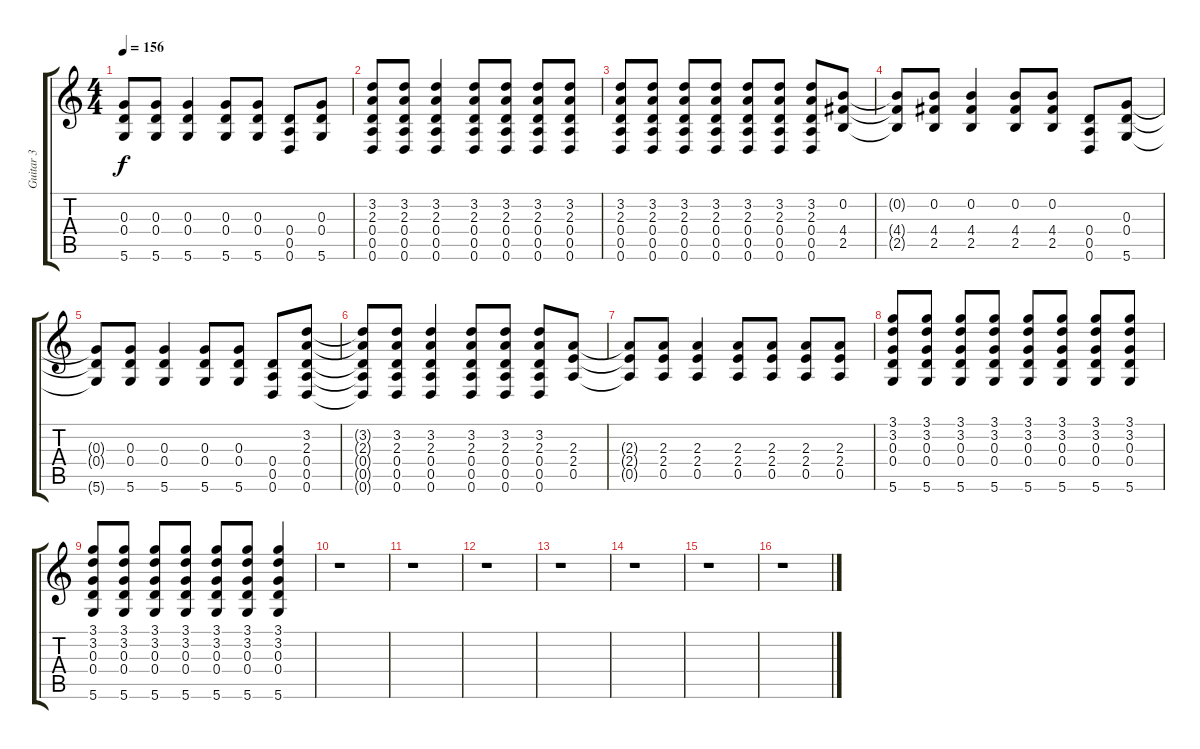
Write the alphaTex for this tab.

\track ("Guitar 3" "Guitar 3") {instrument overdrivenguitar}
\staff {score tabs}
\tuning (E4 B3 G3 D3 A2 D2) {hide}
\ts (4 4)
\tempo 156
\clef g2
\ks c
(0.3{t} 0.4{t} 5.6{t}).8{dy f} (0.3 0.4 5.6).8 (0.3 0.4 5.6).4 (0.3 0.4 5.6).8 (0.3 0.4 5.6).8 (0.4 0.5 0.6).8 (0.3 0.4 5.6).8 |
(3.2 2.3 0.4 0.5 0.6).8 (3.2 2.3 0.4 0.5 0.6).8 (3.2 2.3 0.4 0.5 0.6).4 (3.2 2.3 0.4 0.5 0.6).8 (3.2 2.3 0.4 0.5 0.6).8 (3.2 2.3 0.4 0.5 0.6).8 (3.2 2.3 0.4 0.5 0.6).8 |
(3.2 2.3 0.4 0.5 0.6).8 (3.2 2.3 0.4 0.5 0.6).8 (3.2 2.3 0.4 0.5 0.6).8 (3.2 2.3 0.4 0.5 0.6).8 (3.2 2.3 0.4 0.5 0.6).8 (3.2 2.3 0.4 0.5 0.6).8 (3.2 2.3 0.4 0.5 0.6).8 (0.2 4.4 2.5).8 |
(0.2{t} 4.4{t} 2.5{t}).8 (0.2 4.4 2.5).8 (0.2 4.4 2.5).4 (0.2 4.4 2.5).8 (0.2 4.4 2.5).8 (0.4 0.5 0.6).8 (0.3 0.4 5.6).8 |
(0.3{t} 0.4{t} 5.6{t}).8 (0.3 0.4 5.6).8 (0.3 0.4 5.6).4 (0.3 0.4 5.6).8 (0.3 0.4 5.6).8 (0.4 0.5 0.6).8 (3.2 2.3 0.4 0.5 0.6).8 |
(3.2{t} 2.3{t} 0.4{t} 0.5{t} 0.6{t}).8 (3.2 2.3 0.4 0.5 0.6).8 (3.2 2.3 0.4 0.5 0.6).4 (3.2 2.3 0.4 0.5 0.6).8 (3.2 2.3 0.4 0.5 0.6).8 (3.2 2.3 0.4 0.5 0.6).8 (2.3 2.4 0.5).8 |
(2.3{t} 2.4{t} 0.5{t}).8 (2.3 2.4 0.5).8 (2.3 2.4 0.5).4 (2.3 2.4 0.5).8 (2.3 2.4 0.5).8 (2.3 2.4 0.5).8 (2.3 2.4 0.5).8 |
(3.1 3.2 0.3 0.4 5.6).8 (3.1 3.2 0.3 0.4 5.6).8 (3.1 3.2 0.3 0.4 5.6).8 (3.1 3.2 0.3 0.4 5.6).8 (3.1 3.2 0.3 0.4 5.6).8 (3.1 3.2 0.3 0.4 5.6).8 (3.1 3.2 0.3 0.4 5.6).8 (3.1 3.2 0.3 0.4 5.6).8 |
(3.1 3.2 0.3 0.4 5.6).8 (3.1 3.2 0.3 0.4 5.6).8 (3.1 3.2 0.3 0.4 5.6).8 (3.1 3.2 0.3 0.4 5.6).8 (3.1 3.2 0.3 0.4 5.6).8 (3.1 3.2 0.3 0.4 5.6).8 (3.1 3.2 0.3 0.4 5.6).4 |
r.1 |
r.1 |
r.1 |
r.1 |
r.1 |
r.1 |
r.1
